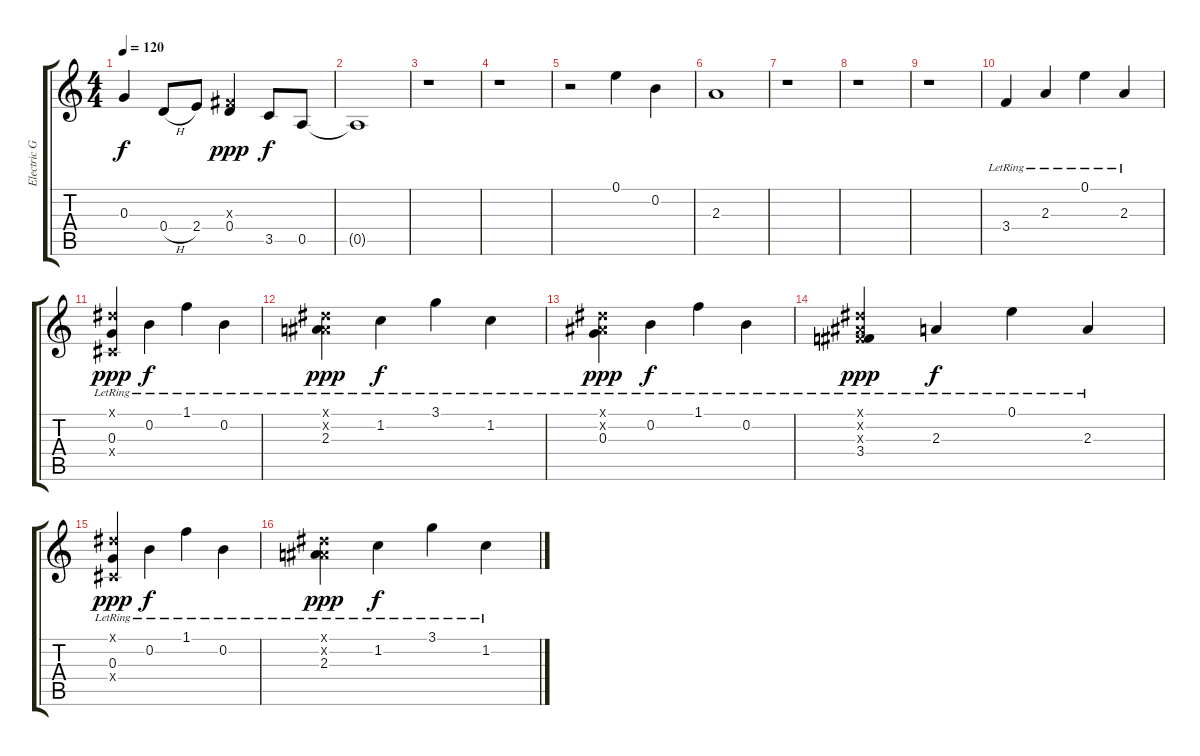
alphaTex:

\track ("Electric Guitar" "Electric G") {instrument overdrivenguitar}
\staff {score tabs}
\tuning (E4 B3 G3 D3 A2 E2) {hide}
\ts (4 4)
\tempo 120
\clef g2
\ks c
0.3{t}.4{dy f} 0.4{h}.8 2.4.8 (-1.3{x} 0.4).4{dy ppp} 3.5.8{dy f} 0.5.8 |
0.5{t}.1 |
r.1 |
r.1 |
r.2 0.1.4 0.2.4 |
2.3.1 |
r.1 |
r.1 |
r.1 |
3.4{lr}.4 2.3{lr}.4 0.1{lr}.4 2.3{lr}.4 |
(-1.1{x} 0.3{lr} -1.4{x}).4{dy ppp} 0.2{lr}.4{dy f} 1.1{lr}.4 0.2{lr}.4 |
(-1.1{x} -1.2{x} 2.3{lr}).4{dy ppp} 1.2{lr}.4{dy f} 3.1{lr}.4 1.2{lr}.4 |
(-1.1{x} -1.2{x} 0.3{lr}).4{dy ppp} 0.2{lr}.4{dy f} 1.1{lr}.4 0.2{lr}.4 |
(-1.1{x} -1.2{x} -1.3{x} 3.4{lr}).4{dy ppp} 2.3{lr}.4{dy f} 0.1{lr}.4 2.3{lr}.4 |
(-1.1{x} 0.3{lr} -1.4{x}).4{dy ppp} 0.2{lr}.4{dy f} 1.1{lr}.4 0.2{lr}.4 |
(-1.1{x} -1.2{x} 2.3{lr}).4{dy ppp} 1.2{lr}.4{dy f} 3.1{lr}.4 1.2{lr}.4
